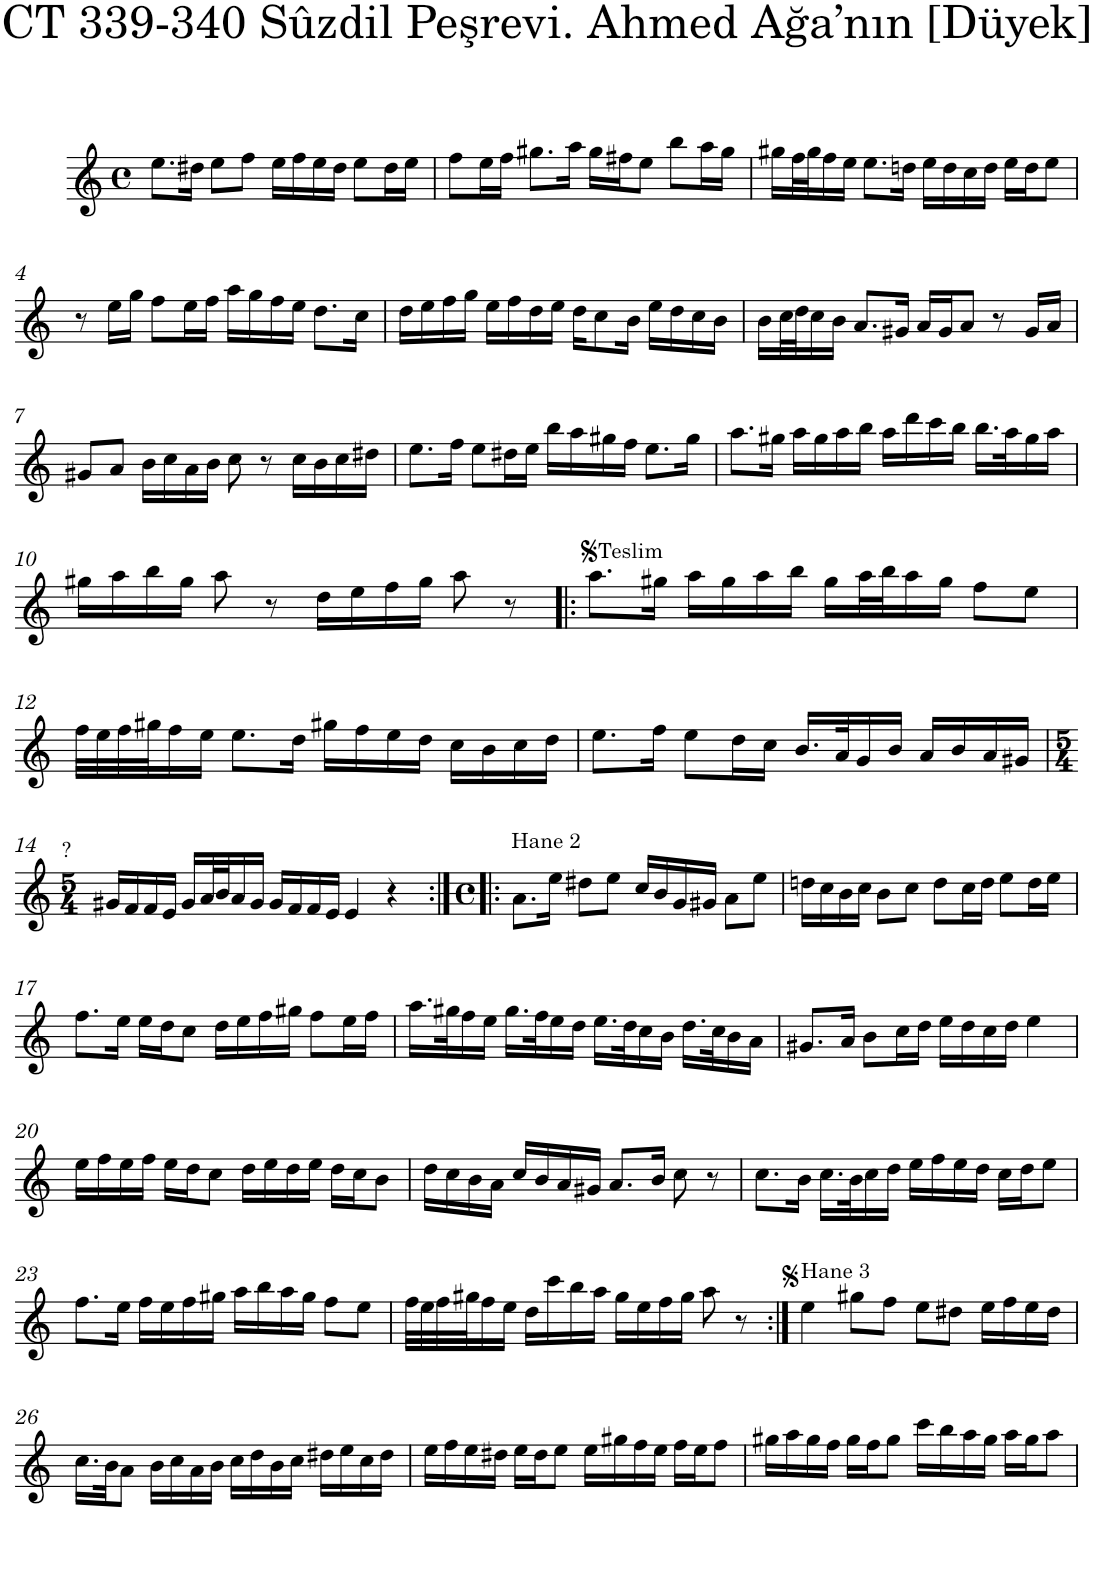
**kern
*part1
*staff1
*I"Piano
*I'Pno.
*clefG2
*k[]
*M4/4
*met(c)
=1
8.ee\L
16dd#X\Jk
8ee\L
8ff\J
16ee\LL
16ff\
16ee\
16dd#\JJ
8ee\L
16dd#\L
16ee\JJ
=2
8ff\L
16ee\L
16ff\JJ
8.gg#X\L
16aa\Jk
16gg#\LL
16ff#X\J
8ee\J
8bb\L
16aa\L
16gg#\JJ
=3
16gg#X\LL
32ff\L
32gg#\J
16ff\
16ee\JJ
8.ee\L
16ddn\Jk
16ee\LL
16dd\
16cc\
16dd\JJ
16ee\LL
16dd\J
8ee\J
!!LO:LB:g=z
=4
8r
16ee\LL
16gg\JJ
8ff\L
16ee\L
16ff\JJ
16aa\LL
16gg\
16ff\
16ee\JJ
8.dd\L
16cc\Jk
=5
16dd\LL
16ee\
16ff\
16gg\JJ
16ee\LL
16ff\
16dd\
16ee\JJ
16dd\KL
8cc\
16b\Jk
16ee\LL
16dd\
16cc\
16b\JJ
=6
16b\LL
32cc\L
32dd\J
16cc\
16b\JJ
8.a/L
16g#X/Jk
16a/LL
16g#/J
8a/J
8r
16g#/LL
16a/JJ
!!LO:LB:g=z
=7
8g#X/L
8a/J
16b\LL
16cc\
16a\
16b\JJ
8cc\
8r
16cc\LL
16b\
16cc\
16dd#X\JJ
=8
8.ee\L
16ff\Jk
8ee\L
16dd#X\L
16ee\JJ
16bb\LL
16aa\
16gg#X\
16ff\JJ
8.ee\L
16gg#\Jk
=9
8.aa\L
16gg#X\Jk
16aa\LL
16gg#\
16aa\
16bb\JJ
16aa\LL
16ddd\
16ccc\
16bb\JJ
16.bb\LL
32aa\K
16gg#\
16aa\JJ
!!LO:LB:g=z
=10
16gg#X\LL
16aa\
16bb\
16gg#\JJ
8aa\
8r
16dd\LL
16ee\
16ff\
16gg#\JJ
8aa\
8r
=11!|:
!LO:TX:a:t=Teslim
8.aa\L
16gg#X\Jk
16aa\LL
16gg#\
16aa\
16bb\JJ
16gg#\LL
32aa\L
32bb\J
16aa\
16gg#\JJ
8ff\L
8ee\J
!!LO:LB:g=z
=12
32ff\LLL
32ee\
32ff\
32gg#X\J
16ff\
16ee\JJ
8.ee\L
16dd\Jk
16gg#X\LL
16ff\
16ee\
16dd\JJ
16cc\LL
16b\
16cc\
16dd\JJ
=13
8.ee\L
16ff\Jk
8ee\L
16dd\L
16cc\JJ
16.b/LL
32a/K
16g/
16b/JJ
16a/LL
16b/
16a/
16g#X/JJ
!!LO:LB:g=z
=14
*M5/4
!LO:TX:a:t=?
16g#X/LL
16f/
16f/
16e/JJ
16g#/LL
32a/L
32b/J
16a/
16g#/JJ
16g#/LL
16f/
16f/
16e/JJ
4e/
4r
=15:|!|:
*M4/4
*met(c)
!LO:TX:a:t=Hane 2
8.a\L
16ee\Jk
8dd#X\L
8ee\J
16cc/LL
16b/
16g/
16g#X/JJ
8a\L
8ee\J
=16
16ddn\LL
16cc\
16b\
16cc\JJ
8b\L
8cc\J
8dd\L
16cc\L
16dd\JJ
8ee\L
16dd\L
16ee\JJ
!!LO:LB:g=z
=17
8.ff\L
16ee\Jk
16ee\LL
16dd\J
8cc\J
16dd\LL
16ee\
16ff\
16gg#X\JJ
8ff\L
16ee\L
16ff\JJ
=18
16.aa\LL
32gg#X\K
16ff\
16ee\JJ
16.gg#\LL
32ff\K
16ee\
16dd\JJ
16.ee\LL
32dd\K
16cc\
16b\JJ
16.dd\LL
32cc\K
16b\
16a\JJ
=19
8.g#X/L
16a/Jk
8b\L
16cc\L
16dd\JJ
16ee\LL
16dd\
16cc\
16dd\JJ
4ee\
!!LO:LB:g=z
=20
16ee\LL
16ff\
16ee\
16ff\JJ
16ee\LL
16dd\J
8cc\J
16dd\LL
16ee\
16dd\
16ee\JJ
16dd\LL
16cc\J
8b\J
=21
16dd\LL
16cc\
16b\
16a\JJ
16cc/LL
16b/
16a/
16g#X/JJ
8.a/L
16b/Jk
8cc\
8r
=22
8.cc\L
16b\Jk
16.cc\LL
32b\K
16cc\
16dd\JJ
16ee\LL
16ff\
16ee\
16dd\JJ
16cc\LL
16dd\J
8ee\J
!!LO:LB:g=z
=23
8.ff\L
16ee\Jk
16ff\LL
16ee\
16ff\
16gg#X\JJ
16aa\LL
16bb\
16aa\
16gg#\JJ
8ff\L
8ee\J
=24
32ff\LLL
32ee\
32ff\
32gg#X\J
16ff\
16ee\JJ
16dd\LL
16ccc\
16bb\
16aa\JJ
16gg#\LL
16ee\
16ff\
16gg#\JJ
8aa\
8r
=25:|!
!LO:TX:a:t=Hane 3
4ee\
8gg#X\L
8ff\J
8ee\L
8dd#X\J
16ee\LL
16ff\
16ee\
16dd#\JJ
!!LO:LB:g=z
=26
16.cc\LL
32b\JK
8a\J
16b\LL
16cc\
16a\
16b\JJ
16cc\LL
16dd\
16b\
16cc\JJ
16dd#X\LL
16ee\
16cc\
16dd#\JJ
=27
16ee\LL
16ff\
16ee\
16dd#X\JJ
16ee\LL
16dd#\J
8ee\J
16ee\LL
16gg#X\
16ff\
16ee\JJ
16ff\LL
16ee\J
8ff\J
=28
16gg#X\LL
16aa\
16gg#\
16ff\JJ
16gg#\LL
16ff\J
8gg#\J
16ccc\LL
16bb\
16aa\
16gg#\JJ
16aa\LL
16gg#\J
8aa\J
=
*-
